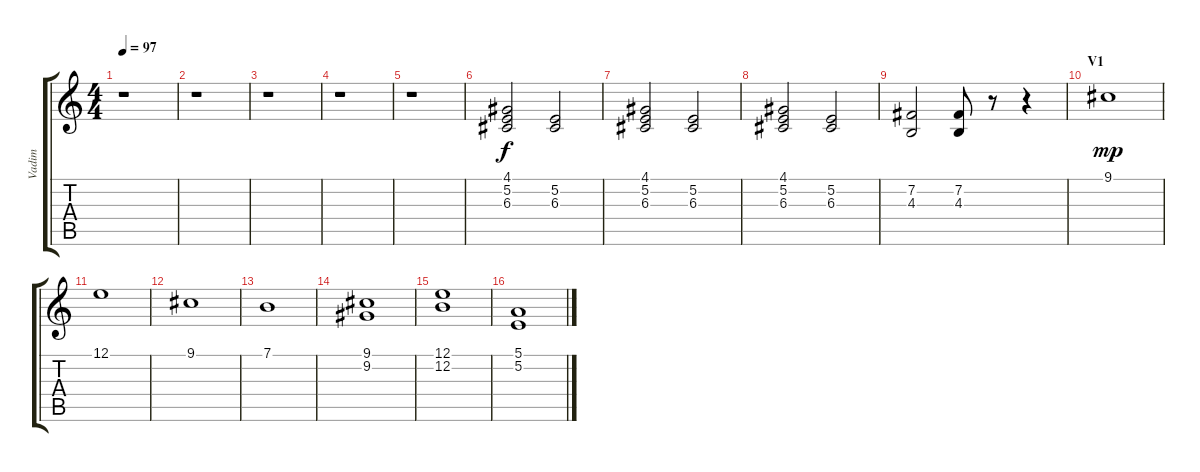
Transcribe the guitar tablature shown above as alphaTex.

\track ("Vadim" "Vadim") {instrument stringensemble1}
\staff {score tabs}
\tuning (E4 B3 G3 D3 A2 E2) {hide}
\ts (4 4)
\tempo 97
\clef g2
\ks c
r.1{dy f} |
r.1 |
r.1 |
r.1 |
r.1 |
(4.1 5.2 6.3).2 (5.2 6.3).2 |
(4.1 5.2 6.3).2 (5.2 6.3).2 |
(4.1 5.2 6.3).2 (5.2 6.3).2 |
(7.2 4.3).2 (7.2 4.3).8 r.8 r.4 |
\section ("" "V1")
9.1.1{dy mp} |
12.1.1 |
9.1.1 |
7.1.1 |
(9.1 9.2).1 |
(12.1 12.2).1 |
(5.1 5.2).1
